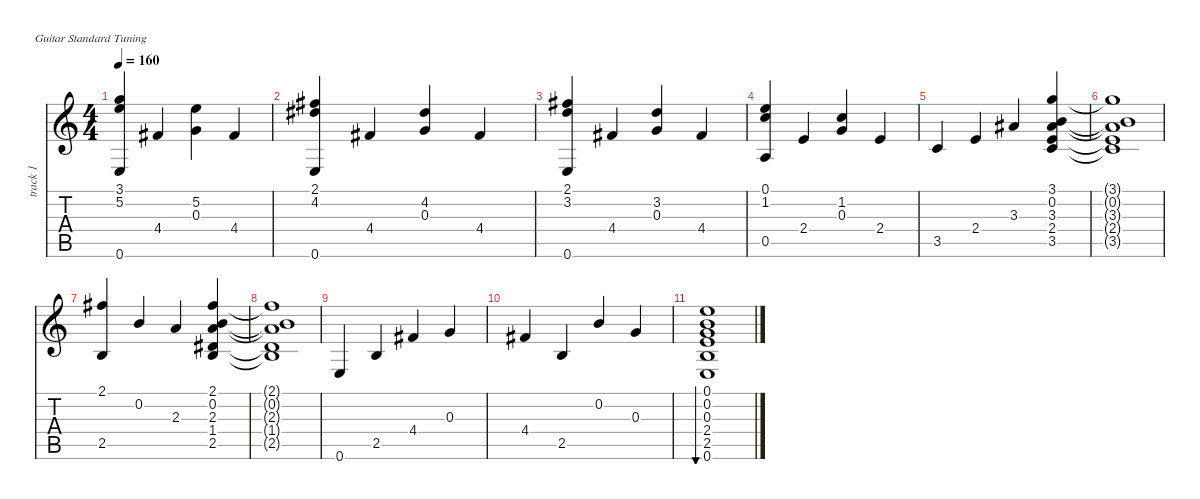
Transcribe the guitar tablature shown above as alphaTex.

\defaultSystemsLayout 4
\hideDynamics
\bracketExtendMode nobrackets
\otherSystemsTrackNameOrientation horizontal
\track ("SteelGuitar" "track 1") {instrument acousticguitarsteel}
\staff {score tabs}
\tuning (E4 B3 G3 D3 A2 E2)
\ts (4 4)
\tempo 160
\clef g2
\ks c
(3.1 5.2 0.6).4{dy mf beam Up} 4.4{acc #}.4{beam Up} (5.2 0.3).4{beam Down} 4.4{acc #}.4{beam Up} |
(2.1{acc #} 0.6 4.2{acc #}).4{beam Up} 4.4{acc #}.4{beam Up} (0.3 4.2{acc #}).4{beam Up} 4.4{acc #}.4{beam Up} |
(2.1{acc #} 3.2 0.6).4{beam Up} 4.4{acc #}.4{beam Up} (3.2 0.3).4{beam Up} 4.4{acc #}.4{beam Up} |
(0.1 1.2 0.5).4{beam Up} 2.4.4{beam Up} (0.3 1.2).4{beam Up} 2.4.4{beam Up} |
3.5.4{beam Up} 2.4.4{beam Up} 3.3{acc #}.4{beam Up} (0.2 3.1 3.5 2.4 3.3{acc #}).4{beam Up} |
(3.1{t} 0.2{t} 3.3{t acc #} 2.4{t} 3.5{t}).1{beam Up} |
(2.5 2.1{acc #}).4{beam Up} 0.2.4{beam Up} 2.3.4{beam Up} (2.1{acc #} 2.5 0.2 2.3 1.4{acc #}).4{beam Up} |
(2.1{t acc #} 0.2{t} 2.3{t} 1.4{t acc #} 2.5{t}).1{beam Up} |
0.6.4{beam Up} 2.5.4{beam Up} 4.4{acc #}.4{beam Up} 0.3.4{beam Up} |
4.4{acc #}.4{beam Up} 2.5.4{beam Up} 0.2.4{beam Up} 0.3.4{beam Up} |
(0.1 0.2 0.3 2.4 2.5 0.6).1{bu 480 beam Up}
